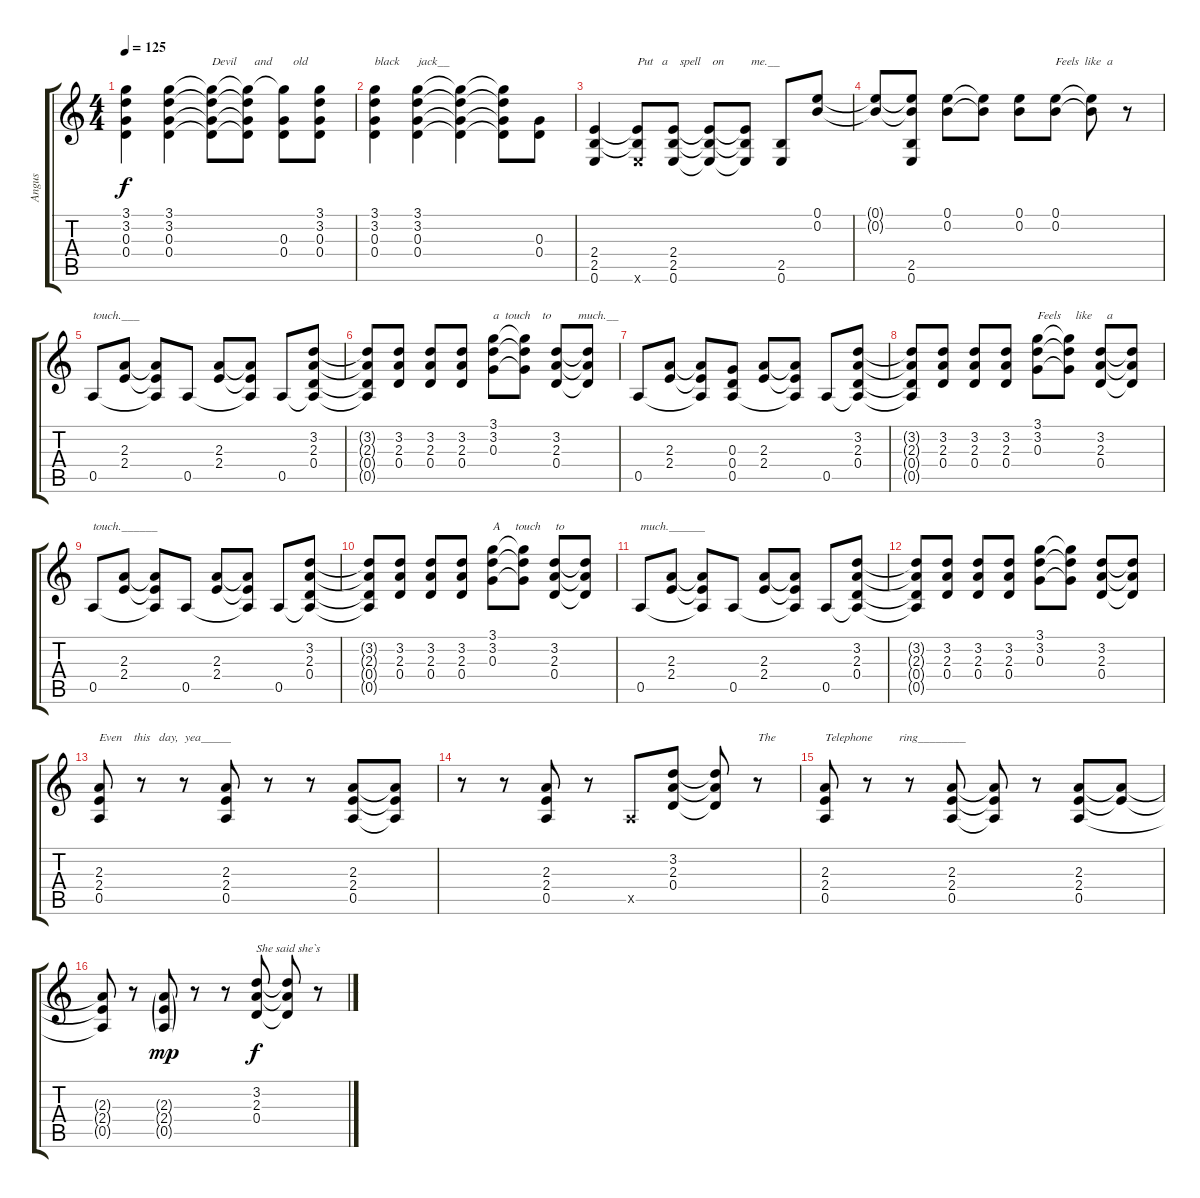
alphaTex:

\track ("Angus" "Angus") {instrument distortionguitar}
\staff {score tabs}
\tuning (E4 B3 G3 D3 A2 E2) {hide}
\ts (4 4)
\tempo 125
\clef g2
\ks c
(3.1 3.2 0.3 0.4).4{dy f} (3.1 3.2 0.3 0.4).4 (3.1{t} 3.2{t} 0.3{t} 0.4{t}).8{txt "Devil      and       old"} (3.1{t} 3.2{t} 0.3{t} 0.4{t}).8 (3.1{t} 0.3 0.4).8 (3.1 3.2 0.3 0.4).8 |
(3.1 3.2 0.3 0.4).4{txt "black      jack__"} (3.1 3.2 0.3 0.4).4 (3.1{t} 3.2{t} 0.3{t} 0.4{t}).4 (3.1{t} 3.2{t} 0.3{t} 0.4{t}).8 (0.3 0.4).8 |
(2.4 2.5 0.6).4 (2.4{t} 2.5{t} 0.6{x}).8{txt "Put   a    spell    on         me.__"} (2.4 2.5 0.6).8 (2.4{t} 2.5{t} 0.6{t}).8 (2.4{t} 2.5{t} 0.6{t}).8 (2.5 0.6).8 (0.1 0.2).8 |
(0.1{t} 0.2{t}).8 (0.1{t} 0.2{t} 2.5 0.6).8 (0.1 0.2).8 (0.1{t} 0.2{t}).8 (0.1 0.2).8 (0.1 0.2).8{txt "Feels  like  a"} (0.1{t} 0.2{t}).8 r.8 |
0.5.8{txt "touch.___"} (2.3 2.4).8 (2.3{t} 2.4{t} 0.5{t}).8 0.5.8 (2.3 2.4).8 (2.3{t} 2.4{t} 0.5{t}).8 0.5.8 (3.2 2.3 0.4 0.5{t}).8 |
(3.2{t} 2.3{t} 0.4{t} 0.5{t}).8 (3.2 2.3 0.4).8 (3.2 2.3 0.4).8 (3.2 2.3 0.4).8 (3.1 3.2 0.3).8{txt "a  touch    to         much.__"} (3.1{t} 3.2{t} 0.3{t}).8 (3.2 2.3 0.4).8 (3.2{t} 2.3{t} 0.4{t}).8 |
0.5.8 (2.3 2.4).8 (2.3{t} 2.4{t} 0.5{t}).8 (0.3 0.4 0.5).8 (2.3 2.4).8 (2.3{t} 2.4{t} 0.5{t}).8 0.5.8 (3.2 2.3 0.4 0.5{t}).8 |
(3.2{t} 2.3{t} 0.4{t} 0.5{t}).8 (3.2 2.3 0.4).8 (3.2 2.3 0.4).8 (3.2 2.3 0.4).8 (3.1 3.2 0.3).8{txt "Feels     like     a"} (3.1{t} 3.2{t} 0.3{t}).8 (3.2 2.3 0.4).8 (3.2{t} 2.3{t} 0.4{t}).8 |
0.5.8{txt "touch.______"} (2.3 2.4).8 (2.3{t} 2.4{t} 0.5{t}).8 0.5.8 (2.3 2.4).8 (2.3{t} 2.4{t} 0.5{t}).8 0.5.8 (3.2 2.3 0.4 0.5{t}).8 |
(3.2{t} 2.3{t} 0.4{t} 0.5{t}).8 (3.2 2.3 0.4).8 (3.2 2.3 0.4).8 (3.2 2.3 0.4).8 (3.1 3.2 0.3).8{txt "A     touch     to"} (3.1{t} 3.2{t} 0.3{t}).8 (3.2 2.3 0.4).8 (3.2{t} 2.3{t} 0.4{t}).8 |
0.5.8{txt "much.______"} (2.3 2.4).8 (2.3{t} 2.4{t} 0.5{t}).8 0.5.8 (2.3 2.4).8 (2.3{t} 2.4{t} 0.5{t}).8 0.5.8 (3.2 2.3 0.4 0.5{t}).8 |
(3.2{t} 2.3{t} 0.4{t} 0.5{t}).8 (3.2 2.3 0.4).8 (3.2 2.3 0.4).8 (3.2 2.3 0.4).8 (3.1 3.2 0.3).8 (3.1{t} 3.2{t} 0.3{t}).8 (3.2 2.3 0.4).8 (3.2{t} 2.3{t} 0.4{t}).8 |
(2.3 2.4 0.5).8{txt "Even    this   day,  yea_____"} r.8 r.8 (2.3 2.4 0.5).8 r.8 r.8 (2.3 2.4 0.5).8 (2.3{t} 2.4{t} 0.5{t}).8 |
r.8 r.8 (2.3 2.4 0.5).8 r.8 0.5{x}.8 (3.2 2.3 0.4).8 (3.2{t} 2.3{t} 0.4{t}).8 r.8{txt "The"} |
(2.3 2.4 0.5).8{txt "Telephone         ring________"} r.8 r.8 (2.3 2.4 0.5).8 (2.3{t} 2.4{t} 0.5{t}).8 r.8 (2.3 2.4 0.5).8 (2.3{t} 2.4{t}).8 |
(2.3{t} 2.4{t} 0.5{t}).8 r.8 (2.3{g} 2.4{g} 0.5{g}).8{dy mp} r.8 r.8 (3.2 2.3 0.4).8{txt "She said she`s" dy f} (3.2{t} 2.3{t} 0.4{t}).8 r.8
